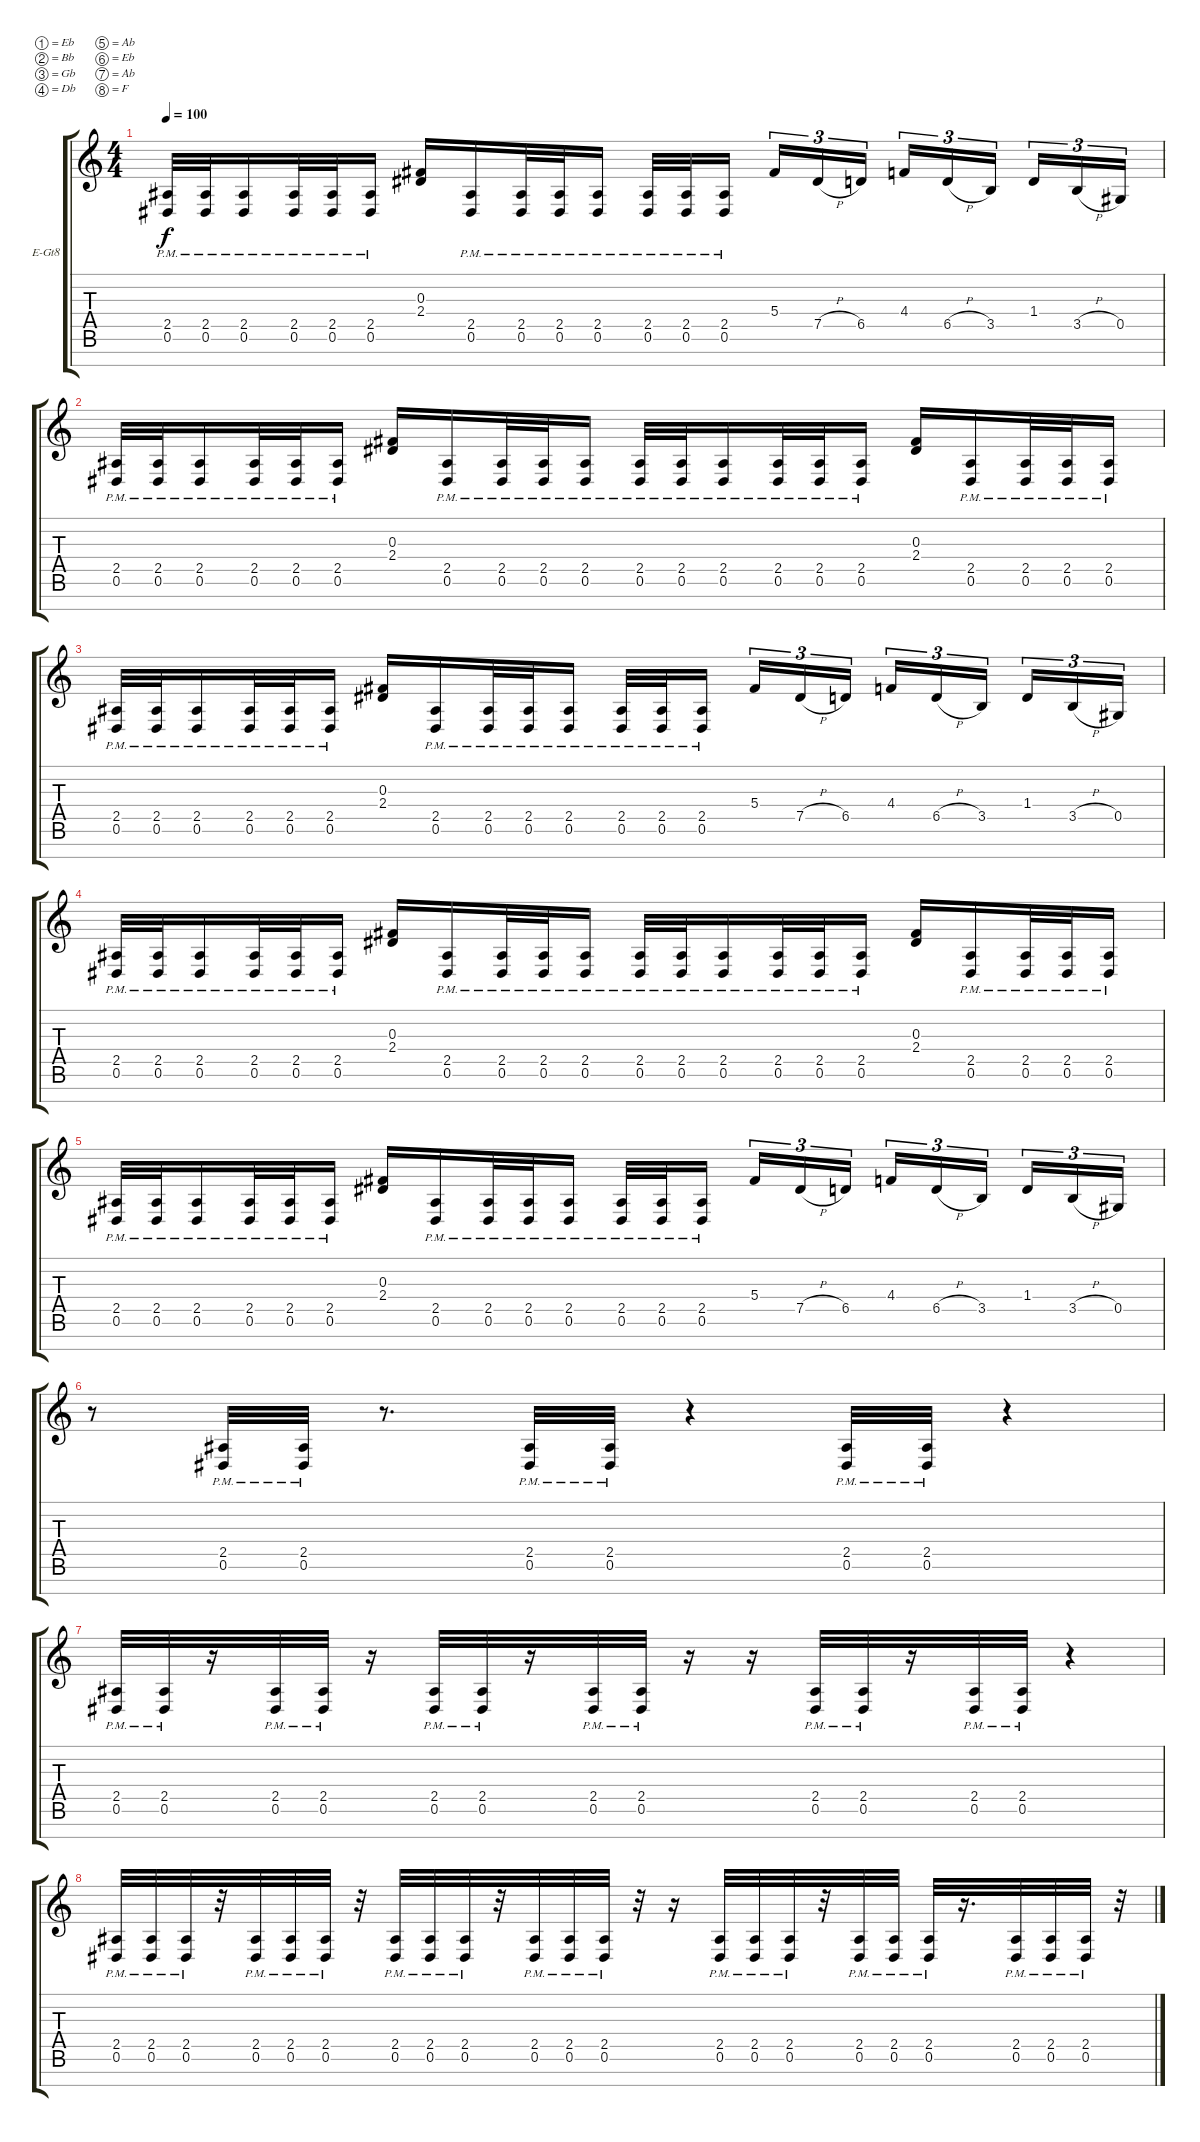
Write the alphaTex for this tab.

\defaultSystemsLayout 4
\bracketExtendMode groupsimilarinstruments
\firstSystemTrackNameOrientation horizontal
\otherSystemsTrackNameOrientation horizontal
\track ("Electric Guitar" "E-Gt8") {instrument distortionguitar}
\staff {score tabs}
\tuning (Eb4 Bb3 Gb3 Db3 Ab2 Eb2 Ab1 F1)
\ts (4 4)
\tempo 100
\clef g2
\ks c
(0.6{pm} 2.5).32{dy f} (0.6{pm} 2.5).32 (0.6{pm} 2.5).16 (0.6{pm} 2.5).32 (0.6{pm} 2.5).32 (0.6{pm} 2.5).16 (0.3 2.4).16 (0.6{pm} 2.5).16 (0.6{pm} 2.5).32 (0.6{pm} 2.5).32 (0.6{pm} 2.5).16 (0.6{pm} 2.5).32 (0.6{pm} 2.5).32 (0.6{pm} 2.5).16 5.4.16{tu (3 2)} 7.5{h}.16{tu (3 2)} 6.5.16{tu (3 2)} 4.4.16{tu (3 2)} 6.5{h}.16{tu (3 2)} 3.5.16{tu (3 2)} 1.4.16{tu (3 2)} 3.5{h}.16{tu (3 2)} 0.5.16{tu (3 2)} |
(0.6{pm} 2.5).32 (0.6{pm} 2.5).32 (0.6{pm} 2.5).16 (0.6{pm} 2.5).32 (0.6{pm} 2.5).32 (0.6{pm} 2.5).16 (0.3 2.4).16 (0.6{pm} 2.5).16 (0.6{pm} 2.5).32 (0.6{pm} 2.5).32 (0.6{pm} 2.5).16 (0.6{pm} 2.5).32 (0.6{pm} 2.5).32 (0.6{pm} 2.5).16 (0.6{pm} 2.5).32 (0.6{pm} 2.5).32 (0.6{pm} 2.5).16 (0.3 2.4).16 (0.6{pm} 2.5).16 (0.6{pm} 2.5).32 (0.6{pm} 2.5).32 (0.6{pm} 2.5).16 |
(0.6{pm} 2.5).32 (0.6{pm} 2.5).32 (0.6{pm} 2.5).16 (0.6{pm} 2.5).32 (0.6{pm} 2.5).32 (0.6{pm} 2.5).16 (0.3 2.4).16 (0.6{pm} 2.5).16 (0.6{pm} 2.5).32 (0.6{pm} 2.5).32 (0.6{pm} 2.5).16 (0.6{pm} 2.5).32 (0.6{pm} 2.5).32 (0.6{pm} 2.5).16 5.4.16{tu (3 2)} 7.5{h}.16{tu (3 2)} 6.5.16{tu (3 2)} 4.4.16{tu (3 2)} 6.5{h}.16{tu (3 2)} 3.5.16{tu (3 2)} 1.4.16{tu (3 2)} 3.5{h}.16{tu (3 2)} 0.5.16{tu (3 2)} |
(0.6{pm} 2.5).32 (0.6{pm} 2.5).32 (0.6{pm} 2.5).16 (0.6{pm} 2.5).32 (0.6{pm} 2.5).32 (0.6{pm} 2.5).16 (0.3 2.4).16 (0.6{pm} 2.5).16 (0.6{pm} 2.5).32 (0.6{pm} 2.5).32 (0.6{pm} 2.5).16 (0.6{pm} 2.5).32 (0.6{pm} 2.5).32 (0.6{pm} 2.5).16 (0.6{pm} 2.5).32 (0.6{pm} 2.5).32 (0.6{pm} 2.5).16 (0.3 2.4).16 (0.6{pm} 2.5).16 (0.6{pm} 2.5).32 (0.6{pm} 2.5).32 (0.6{pm} 2.5).16 |
(0.6{pm} 2.5).32 (0.6{pm} 2.5).32 (0.6{pm} 2.5).16 (0.6{pm} 2.5).32 (0.6{pm} 2.5).32 (0.6{pm} 2.5).16 (0.3 2.4).16 (0.6{pm} 2.5).16 (0.6{pm} 2.5).32 (0.6{pm} 2.5).32 (0.6{pm} 2.5).16 (0.6{pm} 2.5).32 (0.6{pm} 2.5).32 (0.6{pm} 2.5).16 5.4.16{tu (3 2)} 7.5{h}.16{tu (3 2)} 6.5.16{tu (3 2)} 4.4.16{tu (3 2)} 6.5{h}.16{tu (3 2)} 3.5.16{tu (3 2)} 1.4.16{tu (3 2)} 3.5{h}.16{tu (3 2)} 0.5.16{tu (3 2)} |
r.8 (2.5{pm} 0.6{pm}).32 (2.5{pm} 0.6{pm}).32 r.8{d} (2.5{pm} 0.6{pm}).32 (2.5{pm} 0.6{pm}).32 r.4 (2.5{pm} 0.6{pm}).32 (2.5{pm} 0.6{pm}).32 r.4 |
(2.5{pm} 0.6{pm}).32 (2.5{pm} 0.6{pm}).32 r.16 (2.5{pm} 0.6{pm}).32 (2.5{pm} 0.6{pm}).32 r.16 (2.5{pm} 0.6{pm}).32 (2.5{pm} 0.6{pm}).32 r.16 (2.5{pm} 0.6{pm}).32 (2.5{pm} 0.6{pm}).32 r.16 r.16 (2.5{pm} 0.6{pm}).32 (2.5{pm} 0.6{pm}).32 r.16 (2.5{pm} 0.6{pm}).32 (2.5{pm} 0.6{pm}).32 r.4 |
(2.5{pm} 0.6{pm}).32 (2.5{pm} 0.6{pm}).32 (2.5{pm} 0.6{pm}).32 r.32 (2.5{pm} 0.6{pm}).32 (2.5{pm} 0.6{pm}).32 (2.5{pm} 0.6{pm}).32 r.32 (2.5{pm} 0.6{pm}).32 (2.5{pm} 0.6{pm}).32 (2.5{pm} 0.6{pm}).32 r.32 (2.5{pm} 0.6{pm}).32 (2.5{pm} 0.6{pm}).32 (2.5{pm} 0.6{pm}).32 r.32 r.16 (2.5{pm} 0.6{pm}).32 (2.5{pm} 0.6{pm}).32 (2.5{pm} 0.6{pm}).32 r.32 (2.5{pm} 0.6{pm}).32 (2.5{pm} 0.6{pm}).32 (2.5{pm} 0.6{pm}).32 r.16{d} (2.5{pm} 0.6{pm}).32 (2.5{pm} 0.6{pm}).32 (2.5{pm} 0.6{pm}).32 r.32
